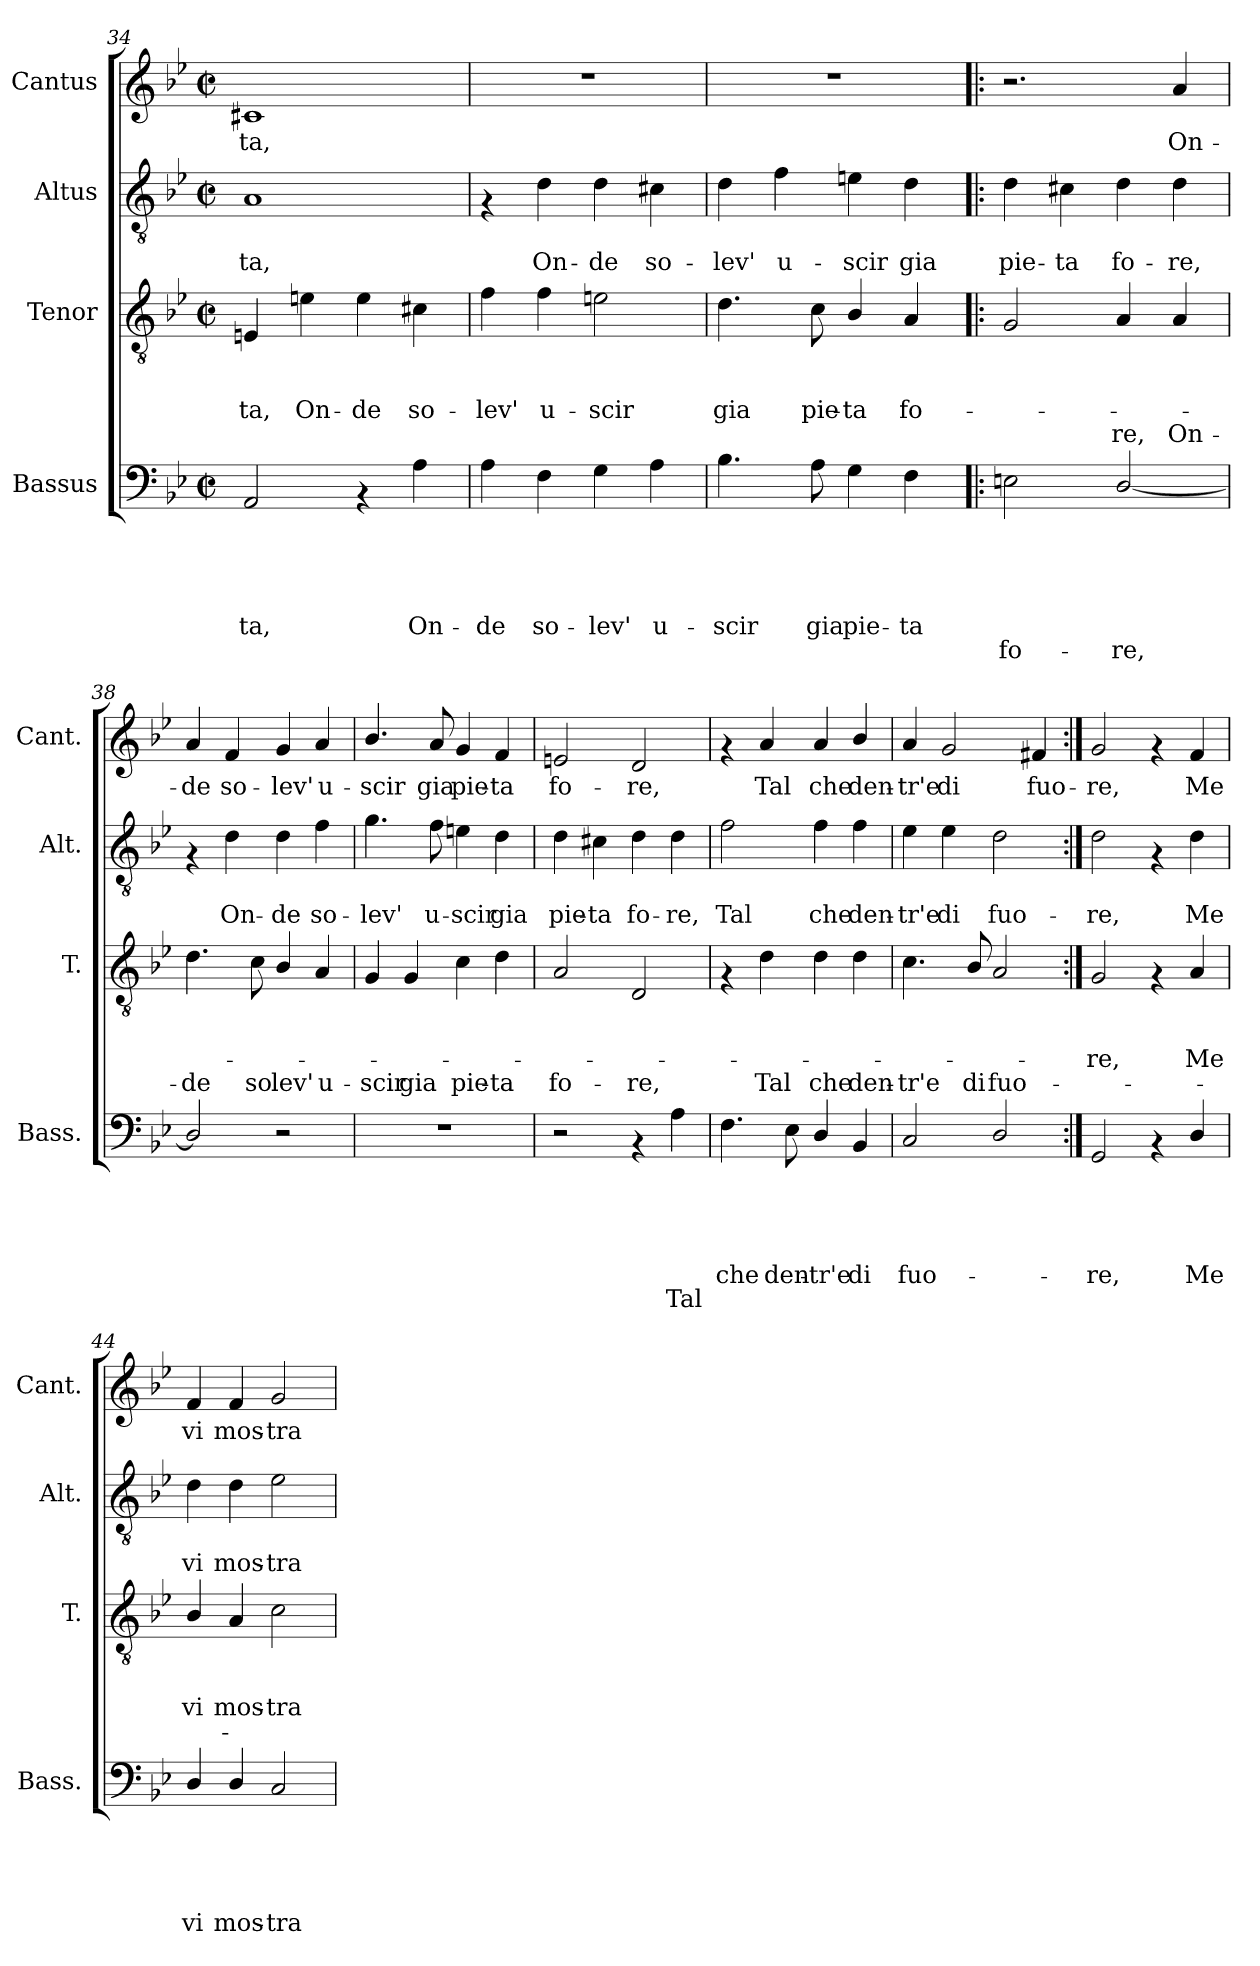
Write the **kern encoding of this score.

**kern	**text	**text	**text	**text	**text	**text	**kern	**text	**text	**text	**text	**kern	**text	**text	**kern	**text
*part4	*part4	*part4	*part4	*part4	*part4	*part4	*part3	*part3	*part3	*part3	*part3	*part2	*part2	*part2	*part1	*part1
*staff4	*staff4	*staff4	*staff4	*staff4	*staff4	*staff4	*staff3	*staff3	*staff3	*staff3	*staff3	*staff2	*staff2	*staff2	*staff1	*staff1
*I"Bassus	*	*	*	*	*	*	*I"Tenor	*	*	*	*	*I"Altus	*	*	*I"Cantus	*
*I'Bass.	*	*	*	*	*	*	*I'T.	*	*	*	*	*I'Alt.	*	*	*I'Cant.	*
*clefF4	*	*	*	*	*	*	*clefGv2	*	*	*	*	*clefGv2	*	*	*clefG2	*
*k[b-e-]	*	*	*	*	*	*	*k[b-e-]	*	*	*	*	*k[b-e-]	*	*	*k[b-e-]	*
*B-:	*	*	*	*	*	*	*B-:	*	*	*	*	*B-:	*	*	*B-:	*
*M2/2	*	*	*	*	*	*	*M2/2	*	*	*	*	*M2/2	*	*	*M2/2	*
*met(c|)	*	*	*	*	*	*	*met(c|)	*	*	*	*	*met(c|)	*	*	*met(c|)	*
=34	=34	=34	=34	=34	=34	=34	=34	=34	=34	=34	=34	=34	=34	=34	=34	=34
!	!	!	!	!	!LO:LY:b	!	!	!	!	!LO:LY:b	!	!	!	!LO:LY:b	!	!LO:LY:b
2AA/	.	.	.	.	-ta,	.	4En/	.	.	-ta,	.	1A	.	-ta,	1c#X	-ta,
!	!	!	!	!	!	!	!	!	!	!LO:LY:b	!	!	!	!	!	!
.	.	.	.	.	.	.	4en\	.	.	On-	.	.	.	.	.	.
!	!	!	!	!	!	!	!	!	!	!LO:LY:b	!	!	!	!	!	!
4rAA	.	.	.	.	.	.	4e\	.	.	-de	.	.	.	.	.	.
!	!	!	!	!	!LO:LY:b	!	!	!	!	!LO:LY:b	!	!	!	!	!	!
4A\	.	.	.	.	On-	.	4c#X\	.	.	so-	.	.	.	.	.	.
=35	=35	=35	=35	=35	=35	=35	=35	=35	=35	=35	=35	=35	=35	=35	=35	=35
!	!	!	!	!	!LO:LY:b	!	!	!	!	!LO:LY:b	!	!	!	!	!	!
4A\	.	.	.	.	-de	.	4f\	.	.	-lev'	.	4rF	.	.	1r	.
!	!	!	!	!	!LO:LY:b	!	!	!	!	!LO:LY:b	!	!	!	!LO:LY:b	!	!
4F\	.	.	.	.	so-	.	4f\	.	.	u-	.	4d\	.	On-	.	.
!	!	!	!	!	!LO:LY:b	!	!	!	!	!LO:LY:b	!	!	!	!LO:LY:b	!	!
4G\	.	.	.	.	-lev'	.	2en\	.	.	-scir	.	4d\	.	-de	.	.
!	!	!	!	!	!LO:LY:b	!	!	!	!	!	!	!	!	!LO:LY:b	!	!
4A\	.	.	.	.	u-	.	.	.	.	.	.	4c#X\	.	so-	.	.
!!LO:PB:g=z
=36	=36	=36	=36	=36	=36	=36	=36	=36	=36	=36	=36	=36	=36	=36	=36	=36
!	!	!	!	!	!LO:LY:b	!	!	!	!	!LO:LY:b	!	!	!	!LO:LY:b	!	!
4.B-\	.	.	.	.	-scir	.	4.d\	.	.	gia	.	4d\	.	-lev'	1r	.
!	!	!	!	!	!	!	!	!	!	!	!	!	!	!LO:LY:b	!	!
.	.	.	.	.	.	.	.	.	.	.	.	4f\	.	u-	.	.
!	!	!	!	!	!LO:LY:b	!	!	!	!	!LO:LY:b	!	!	!	!	!	!
8A\	.	.	.	.	gia	.	8c\	.	.	pie-	.	.	.	.	.	.
!	!	!	!	!	!LO:LY:b	!	!	!	!	!LO:LY:b	!	!	!	!LO:LY:b	!	!
4G\	.	.	.	.	pie-	.	4B-/	.	.	-ta	.	4en\	.	-scir	.	.
!	!	!	!	!	!LO:LY:b	!	!	!	!	!LO:LY:b	!	!	!	!LO:LY:b	!	!
4F\	.	.	.	.	-ta	.	4A/	.	.	fo-	.	4d\	.	gia	.	.
=37!|:	=37!|:	=37!|:	=37!|:	=37!|:	=37!|:	=37!|:	=37!|:	=37!|:	=37!|:	=37!|:	=37!|:	=37!|:	=37!|:	=37!|:	=37!|:	=37!|:
!	!	!	!	!	!	!LO:LY:b	!	!	!	!	!	!	!	!LO:LY:b	!	!
2En\	.	.	.	.	.	fo-	2G/	.	.	.	.	4d\	.	pie-	2.r	.
!	!	!	!	!	!	!	!	!	!	!	!	!	!	!LO:LY:b	!	!
.	.	.	.	.	.	.	.	.	.	.	.	4c#X\	.	-ta	.	.
!	!	!	!	!	!	!LO:LY:b	!	!	!	!	!LO:LY:b	!	!	!LO:LY:b	!	!
[<2D/	.	.	.	.	.	-re,	4A/	.	.	.	re,	4d\	.	fo-	.	.
!	!	!	!	!	!	!	!	!	!	!	!LO:LY:b	!	!	!LO:LY:b	!	!LO:LY:b
.	.	.	.	.	.	.	4A/	.	.	.	On-	4d\	.	-re,	4a/	On-
=38	=38	=38	=38	=38	=38	=38	=38	=38	=38	=38	=38	=38	=38	=38	=38	=38
!	!	!	!	!	!	!	!	!	!	!	!LO:LY:b	!	!	!	!	!LO:LY:b
2D/]	.	.	.	.	.	.	4.d\	.	.	.	-de	4rF	.	.	4a/	-de
!	!	!	!	!	!	!	!	!	!	!	!	!	!	!LO:LY:b	!	!LO:LY:b
.	.	.	.	.	.	.	.	.	.	.	.	4d\	.	On-	4f/	so-
!	!	!	!	!	!	!	!	!	!	!	!LO:LY:b	!	!	!	!	!
.	.	.	.	.	.	.	8c\	.	.	.	so	.	.	.	.	.
!	!	!	!	!	!	!	!	!	!	!	!LO:LY:b	!	!	!LO:LY:b	!	!LO:LY:b
2r	.	.	.	.	.	.	4B-/	.	.	.	lev'	4d\	.	-de	4g/	-lev'
!	!	!	!	!	!	!	!	!	!	!	!LO:LY:b	!	!	!LO:LY:b	!	!LO:LY:b
.	.	.	.	.	.	.	4A/	.	.	.	u-	4f\	.	so-	4a/	u-
=39	=39	=39	=39	=39	=39	=39	=39	=39	=39	=39	=39	=39	=39	=39	=39	=39
!	!	!	!	!	!	!	!	!	!	!	!LO:LY:b	!	!	!LO:LY:b	!	!LO:LY:b
1r	.	.	.	.	.	.	4G/	.	.	.	-scir	4.g\	.	-lev'	4.b-/	-scir
!	!	!	!	!	!	!	!	!	!	!	!LO:LY:b	!	!	!	!	!
.	.	.	.	.	.	.	4G/	.	.	.	gia	.	.	.	.	.
!	!	!	!	!	!	!	!	!	!	!	!	!	!	!LO:LY:b	!	!LO:LY:b
.	.	.	.	.	.	.	.	.	.	.	.	8f\	.	u-	8a/	gia
!	!	!	!	!	!	!	!	!	!	!	!LO:LY:b	!	!	!LO:LY:b	!	!LO:LY:b
.	.	.	.	.	.	.	4c\	.	.	.	pie-	4en\	.	-scir	4g/	pie-
!	!	!	!	!	!	!	!	!	!	!	!LO:LY:b	!	!	!LO:LY:b	!	!LO:LY:b
.	.	.	.	.	.	.	4d\	.	.	.	-ta	4d\	.	gia	4f/	-ta
=40	=40	=40	=40	=40	=40	=40	=40	=40	=40	=40	=40	=40	=40	=40	=40	=40
!	!	!	!	!	!	!	!	!	!	!	!LO:LY:b	!	!	!LO:LY:b	!	!LO:LY:b
2r	.	.	.	.	.	.	2A/	.	.	.	fo-	4d\	.	pie-	2en/	fo-
!	!	!	!	!	!	!	!	!	!	!	!	!	!	!LO:LY:b	!	!
.	.	.	.	.	.	.	.	.	.	.	.	4c#X\	.	-ta	.	.
!	!	!	!	!	!	!	!	!	!	!	!LO:LY:b	!	!	!LO:LY:b	!	!LO:LY:b
4rAA	.	.	.	.	.	.	2D/	.	.	.	-re,	4d\	.	fo-	2d/	-re,
!	!	!	!	!	!	!LO:LY:b	!	!	!	!	!	!	!	!LO:LY:b	!	!
4A\	.	.	.	.	.	Tal	.	.	.	.	.	4d\	.	-re,	.	.
!!LO:LB:g=z
=41	=41	=41	=41	=41	=41	=41	=41	=41	=41	=41	=41	=41	=41	=41	=41	=41
!	!	!	!	!	!LO:LY:b	!	!	!	!	!	!	!	!	!LO:LY:b	!	!
4.F\	.	.	.	.	che	.	4rF	.	.	.	.	2f\	.	Tal	4rf	.
!	!	!	!	!	!	!	!	!	!	!	!LO:LY:b	!	!	!	!	!LO:LY:b
.	.	.	.	.	.	.	4d\	.	.	.	Tal	.	.	.	4a/	Tal
!	!	!	!	!	!LO:LY:b	!	!	!	!	!	!	!	!	!	!	!
8E-\	.	.	.	.	den-	.	.	.	.	.	.	.	.	.	.	.
!	!	!	!	!	!LO:LY:b	!	!	!	!	!	!LO:LY:b	!	!	!LO:LY:b	!	!LO:LY:b
4D/	.	.	.	.	-tr'e	.	4d\	.	.	.	che	4f\	.	che	4a/	che
!	!	!	!	!	!LO:LY:b	!	!	!	!	!	!LO:LY:b	!	!	!LO:LY:b	!	!LO:LY:b
4BB-/	.	.	.	.	di	.	4d\	.	.	.	den-	4f\	.	den-	4b-/	den-
=42	=42	=42	=42	=42	=42	=42	=42	=42	=42	=42	=42	=42	=42	=42	=42	=42
!	!	!	!	!	!LO:LY:b	!	!	!	!	!	!LO:LY:b	!	!	!LO:LY:b	!	!LO:LY:b
2C/	.	.	.	.	fuo-	.	4.c\	.	.	.	-tr'e	4e-\	.	-tr'e	4a/	-tr'e
!	!	!	!	!	!	!	!	!	!	!	!	!	!	!LO:LY:b	!	!LO:LY:b
.	.	.	.	.	.	.	.	.	.	.	.	4e-\	.	di	2g/	di
!	!	!	!	!	!	!	!	!	!	!	!LO:LY:b	!	!	!	!	!
.	.	.	.	.	.	.	8B-/	.	.	.	di	.	.	.	.	.
!	!	!	!	!	!	!	!	!	!	!	!LO:LY:b	!	!	!LO:LY:b	!	!
2D/	.	.	.	.	.	.	2A/	.	.	.	fuo-	2d\	.	fuo-	.	.
!	!	!	!	!	!	!	!	!	!	!	!	!	!	!	!	!LO:LY:b
.	.	.	.	.	.	.	.	.	.	.	.	.	.	.	4f#X/	fuo-
=43:|!	=43:|!	=43:|!	=43:|!	=43:|!	=43:|!	=43:|!	=43:|!	=43:|!	=43:|!	=43:|!	=43:|!	=43:|!	=43:|!	=43:|!	=43:|!	=43:|!
!	!	!	!	!	!LO:LY:b	!	!	!	!	!LO:LY:b	!	!	!	!LO:LY:b	!	!LO:LY:b
2GG/	.	.	.	.	-re,	.	2G/	.	.	-re,	.	2d\	.	-re,	2g/	-re,
4rAA	.	.	.	.	.	.	4rF	.	.	.	.	4rF	.	.	4rf	.
!	!	!	!	!	!LO:LY:b	!	!	!	!	!LO:LY:b	!	!	!	!LO:LY:b	!	!LO:LY:b
4D/	.	.	.	.	Me	.	4A/	.	.	Me	.	4d\	.	Me	4f/	Me
=44	=44	=44	=44	=44	=44	=44	=44	=44	=44	=44	=44	=44	=44	=44	=44	=44
!	!	!	!	!	!LO:LY:b	!	!	!	!	!LO:LY:b	!	!	!	!LO:LY:b	!	!LO:LY:b
4D/	.	.	.	.	vi	.	4B-/	.	.	vi	.	4d\	.	vi	4f/	vi
!	!	!	!	!	!LO:LY:b	!	!	!	!	!LO:LY:b	!	!	!	!LO:LY:b	!	!LO:LY:b
4D/	.	.	.	.	mos-	.	4A/	.	.	mos-	.	4d\	.	mos-	4f/	mos-
!	!	!	!	!	!LO:LY:b	!	!	!	!	!LO:LY:b	!	!	!	!LO:LY:b	!	!LO:LY:b
2C/	.	.	.	.	-tra-	.	2c\	.	.	-tra-	.	2e-\	.	-tra-	2g/	-tra-
=	=	=	=	=	=	=	=	=	=	=	=	=	=	=	=	=
*-	*-	*-	*-	*-	*-	*-	*-	*-	*-	*-	*-	*-	*-	*-	*-	*-
